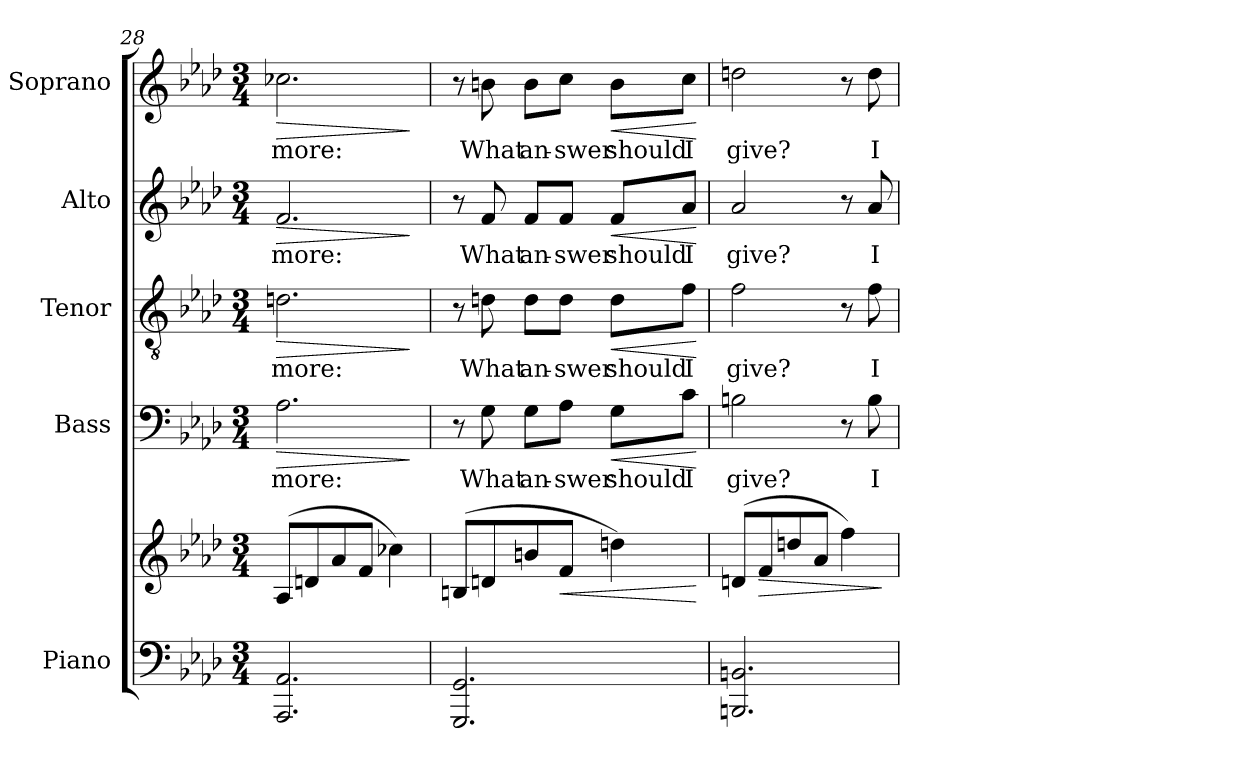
**kern	**kern	**dynam	**kern	**text	**dynam	**kern	**text	**dynam	**kern	**text	**dynam	**kern	**text	**dynam
*part5	*part5	*part5	*part4	*part4	*part4	*part3	*part3	*part3	*part2	*part2	*part2	*part1	*part1	*part1
*staff6	*staff5	*staff5/6	*staff4	*staff4	*staff4	*staff3	*staff3	*staff3	*staff2	*staff2	*staff2	*staff1	*staff1	*staff1
*I"Piano	*	*	*I"Bass	*	*	*I"Tenor	*	*	*I"Alto	*	*	*I"Soprano	*	*
*I'Pno.	*	*	*I'B.	*	*	*I'T.	*	*	*I'A.	*	*	*I'S.	*	*
*clefF4	*clefG2	*	*clefF4	*	*	*clefGv2	*	*	*clefG2	*	*	*clefG2	*	*
*k[b-e-a-d-]	*k[b-e-a-d-]	*	*k[b-e-a-d-]	*	*	*k[b-e-a-d-]	*	*	*k[b-e-a-d-]	*	*	*k[b-e-a-d-]	*	*
*M3/4	*M3/4	*	*M3/4	*	*	*M3/4	*	*	*M3/4	*	*	*M3/4	*	*
=28	=28	=28	=28	=28	=28	=28	=28	=28	=28	=28	=28	=28	=28	=28
!	!	!	!	!LO:LY:b	!LO:HP:b	!	!LO:LY:b	!LO:HP:b	!	!LO:LY:b	!LO:HP:b	!	!LO:LY:b	!LO:HP:b
2.AAA-/ 2.AA-/	(>8A-/L	.	2.A-\	more:	>	2.dn\	more:	>	2.f/	more:	>	2.cc-X\	more:	>
.	8dn/	.	.	.	.	.	.	.	.	.	.	.	.	.
.	8a-/	.	.	.	.	.	.	.	.	.	.	.	.	.
.	8f/J	.	.	.	.	.	.	.	.	.	.	.	.	.
.	4cc-X\)	.	.	.	.	.	.	.	.	.	.	.	.	.
.	.	.	.	.	]	.	.	]	.	.	]	.	.	]
!!LO:LB:g=z
=29	=29	=29	=29	=29	=29	=29	=29	=29	=29	=29	=29	=29	=29	=29
2.GGG/ 2.GG/	(>8Bn/L	.	8r	.	.	8r	.	.	8r	.	.	8r	.	.
!	!	!	!	!LO:LY:b	!	!	!LO:LY:b	!	!	!LO:LY:b	!	!	!LO:LY:b	!
.	8dn/	.	8G\	What	.	8dn\	What	.	8f/	What	.	8bn\	What	.
!	!	!	!	!LO:LY:b	!	!	!LO:LY:b	!	!	!LO:LY:b	!	!	!LO:LY:b	!
.	8bn/	.	8G\L	an-	.	8d\L	an-	.	8f/L	an-	.	8b\L	an-	.
!	!	!LO:HP:b	!	!LO:LY:b	!	!	!LO:LY:b	!	!	!LO:LY:b	!	!	!LO:LY:b	!
.	8f/J	<	8A-\J	-swer	.	8d\J	-swer	.	8f/J	-swer	.	8cc\J	-swer	.
!	!	!	!	!LO:LY:b	!LO:HP:b	!	!LO:LY:b	!LO:HP:b	!	!LO:LY:b	!LO:HP:b	!	!LO:LY:b	!LO:HP:b
.	4ddn\)	.	8G\L	should	<	8d\L	should	<	8f/L	should	<	8b\L	should	<
!	!	!	!	!LO:LY:b	!	!	!LO:LY:b	!	!	!LO:LY:b	!	!	!LO:LY:b	!
.	.	.	8c\J	I	.	8f\J	I	.	8a-/J	I	.	8cc\J	I	.
.	.	[	.	.	[	.	.	[	.	.	[	.	.	[
=30	=30	=30	=30	=30	=30	=30	=30	=30	=30	=30	=30	=30	=30	=30
!	!	!	!	!LO:LY:b	!	!	!LO:LY:b	!	!	!LO:LY:b	!	!	!LO:LY:b	!
2.BBBn/ 2.BBn/	(>8dn/L	.	2Bn\	give?	.	2f\	give?	.	2a-/	give?	.	2ddn\	give?	.
!	!	!LO:HP:b	!	!	!	!	!	!	!	!	!	!	!	!
.	8f/	>	.	.	.	.	.	.	.	.	.	.	.	.
.	8ddn/	.	.	.	.	.	.	.	.	.	.	.	.	.
.	8a-/J	.	.	.	.	.	.	.	.	.	.	.	.	.
.	4ff\)	.	8r	.	.	8r	.	.	8r	.	.	8r	.	.
!	!	!	!	!LO:LY:b	!	!	!LO:LY:b	!	!	!LO:LY:b	!	!	!LO:LY:b	!
.	.	.	8B\	I	.	8f\	I	.	8a-/	I	.	8dd\	I	.
.	.	]	.	.	.	.	.	.	.	.	.	.	.	.
=	=	=	=	=	=	=	=	=	=	=	=	=	=	=
*-	*-	*-	*-	*-	*-	*-	*-	*-	*-	*-	*-	*-	*-	*-
